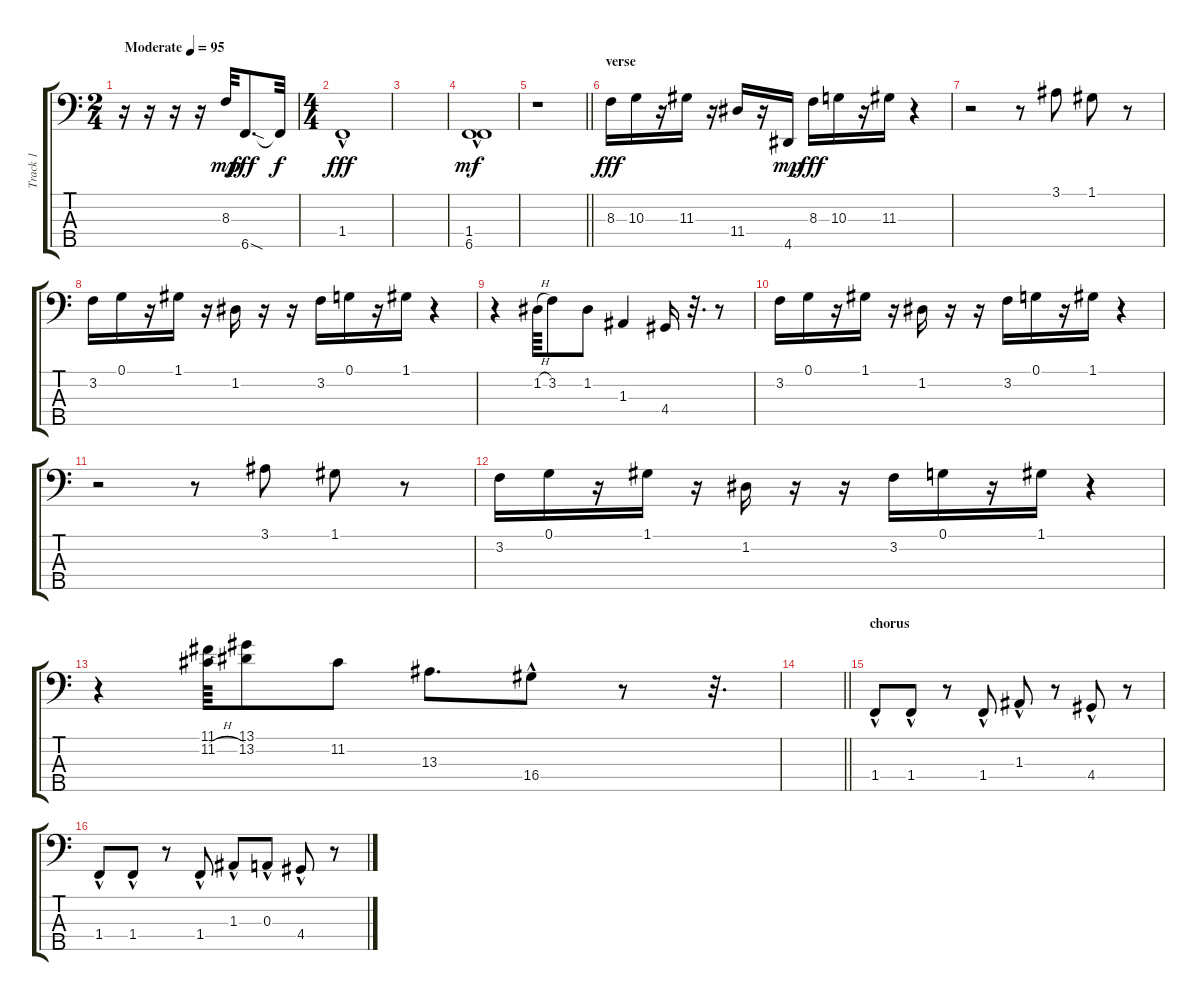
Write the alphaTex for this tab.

\track ("Track 1" "Track 1") {instrument synthbass1}
\staff {score tabs}
\tuning (G2 D2 A1 E1 B0) {hide}
\ts (2 4)
\tempo (95 "Moderate")
\clef f4
\ks c
r.16{dy mp instrument synthbass1} r.16 r.16 r.16 8.3.32 6.5{sod}.8{d dy fff} 6.5{t}.32{dy f} |
\ts (4 4)
1.4{hac}.1{dy fff} |
|
(1.4{hac} 6.5).1{dy mf} |
\barLineRight lightlight
r.1 |
\section ("" "verse")
8.3.16{dy fff} 10.3.16 r.16 11.3.16 r.16 11.4.16 r.16 4.5.16{dy mp} 8.3.16{dy fff} 10.3.16 r.16 11.3.16 r.4 |
r.2 r.8 3.1.8 1.1.8 r.8 |
3.2.16 0.1.16 r.16 1.1.16 r.16 1.2.16 r.16 r.16 3.2.16 0.1.16 r.16 1.1.16 r.4 |
r.4 1.2{h}.64 3.2.8 1.2.8 1.3.4 4.4.16 r.32{d} r.8 |
3.2.16 0.1.16 r.16 1.1.16 r.16 1.2.16 r.16 r.16 3.2.16 0.1.16 r.16 1.1.16 r.4 |
r.2 r.8 3.1.8 1.1.8 r.8 |
3.2.16 0.1.16 r.16 1.1.16 r.16 1.2.16 r.16 r.16 3.2.16 0.1.16 r.16 1.1.16 r.4 |
r.4 (11.1 11.2{h}).64 (13.1 13.2).8 11.2.8 13.3.8{d} 16.4{hac}.8 r.8 r.32{d} |
\barLineRight lightlight
|
\section ("" "chorus")
1.4{hac}.8 1.4{hac}.8 r.8 1.4{hac}.8 1.3{hac}.8 r.8 4.4{hac}.8 r.8 |
1.4{hac}.8 1.4{hac}.8 r.8 1.4{hac}.8 1.3{hac}.8 0.3{hac}.8 4.4{hac}.8 r.8
